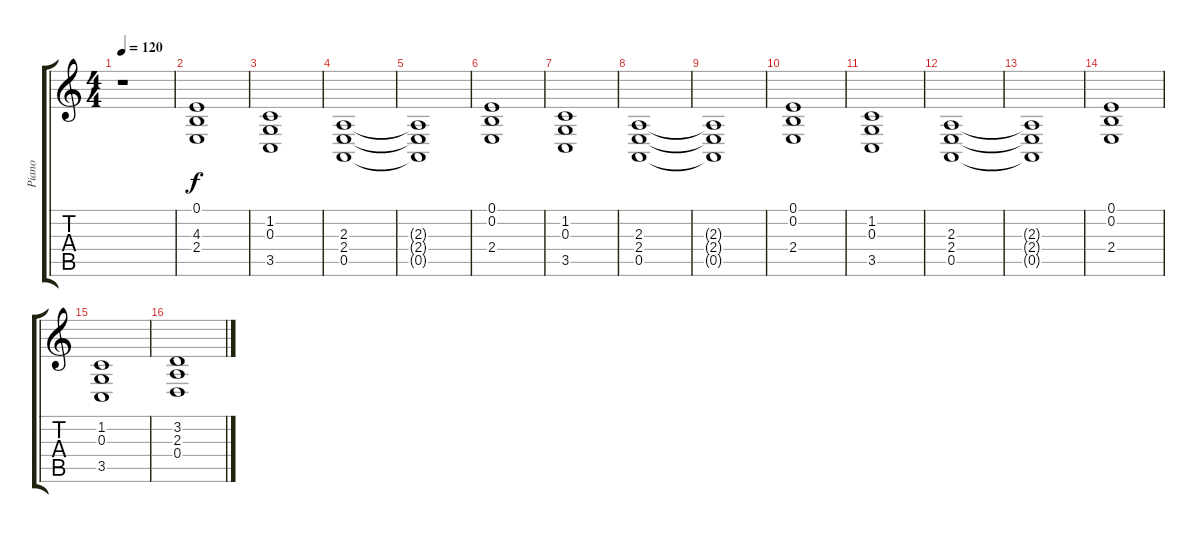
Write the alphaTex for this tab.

\track ("Piano " "Piano ") {instrument electricpiano1}
\staff {score tabs}
\tuning (E4 B3 G3 D3 A2 E2) {hide}
\ts (4 4)
\tempo 120
\clef g2
\ks c
r.1{dy f instrument electricpiano1} |
(0.1 4.3 2.4).1 |
(1.2 0.3 3.5).1 |
(2.3 2.4 0.5).1 |
(2.3{t} 2.4{t} 0.5{t}).1 |
(0.1 0.2 2.4).1 |
(1.2 0.3 3.5).1 |
(2.3 2.4 0.5).1 |
(2.3{t} 2.4{t} 0.5{t}).1 |
(0.1 0.2 2.4).1 |
(1.2 0.3 3.5).1 |
(2.3 2.4 0.5).1 |
(2.3{t} 2.4{t} 0.5{t}).1 |
(0.1 0.2 2.4).1 |
(1.2 0.3 3.5).1 |
(3.2 2.3 0.4).1
